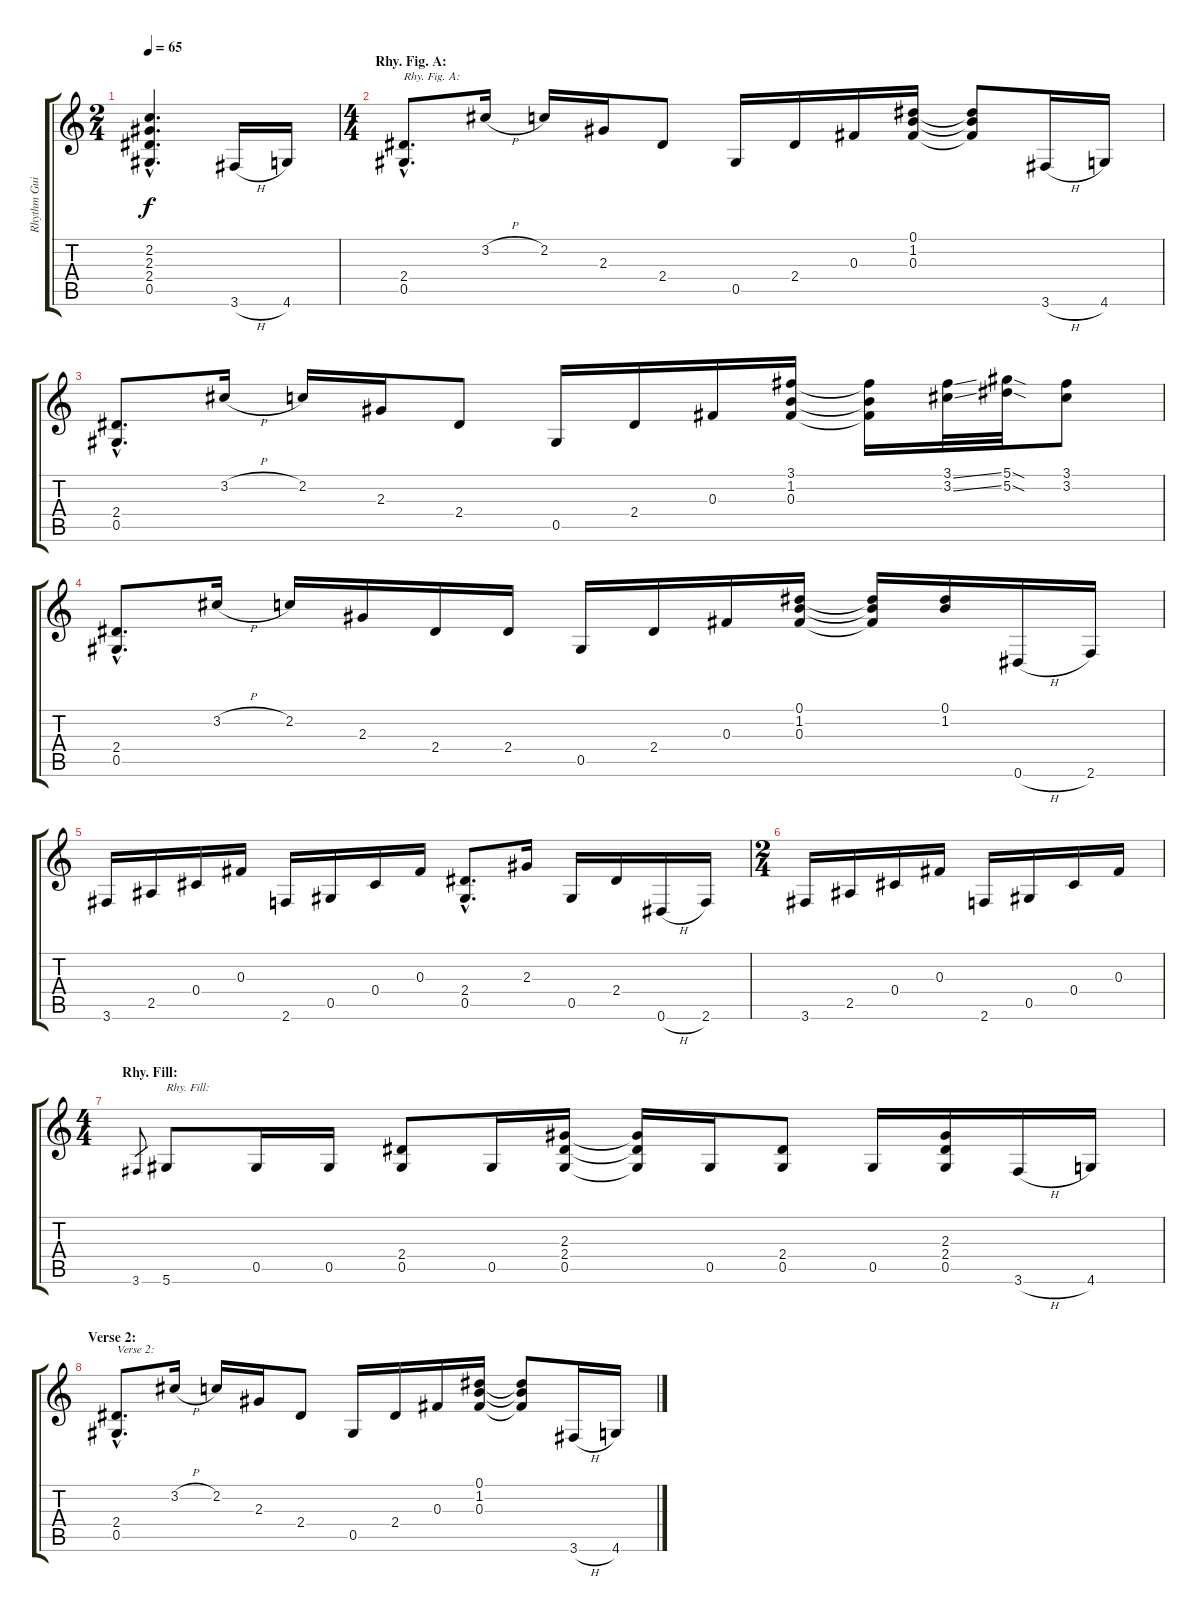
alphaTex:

\track ("Rhythm Guitar 1" "Rhythm Gui") {instrument overdrivenguitar}
\staff {score tabs}
\tuning (Eb4 Bb3 Gb3 Db3 Ab2 Eb2) {hide}
\ts (2 4)
\tempo 65
\clef g2
\ks c
(2.2{hac t} 2.3{hac t} 2.4{hac t} 0.5{hac t}).4{d dy f} 3.6{h}.16 4.6.16 |
\ts (4 4)
\section ("" "Rhy. Fig. A:")
(2.4{hac} 0.5{hac}).8{d txt "Rhy. Fig. A:"} 3.2{h}.16 2.2.16 2.3.16 2.4.8 0.5.16 2.4.16 0.3.16 (0.1 1.2 0.3).16 (0.1{t} 1.2{t} 0.3{t}).8 3.6{h}.16 4.6.16 |
(2.4{hac} 0.5{hac}).8{d} 3.2{h}.16 2.2.16 2.3.16 2.4.8 0.5.16 2.4.16 0.3.16 (3.1 1.2 0.3).16 (3.1{t} 1.2{t} 0.3{t}).16 (3.1{ss} 3.2{ss}).32 (5.1{sod} 5.2{sod}).32 (3.1 3.2).8 |
(2.4{hac} 0.5{hac}).8{d} 3.2{h}.16 2.2.16 2.3.16 2.4.16 2.4.16 0.5.16 2.4.16 0.3.16 (0.1 1.2 0.3).16 (0.1{t} 1.2{t} 0.3{t}).16 (0.1 1.2).16 0.6{h}.16 2.6.16 |
3.6.16 2.5.16 0.4.16 0.3.16 2.6.16 0.5.16 0.4.16 0.3.16 (2.4{hac} 0.5{hac}).8{d} 2.3.16 0.5.16 2.4.16 0.6{h}.16 2.6.16 |
\ts (2 4)
3.6.16 2.5.16 0.4.16 0.3.16 2.6.16 0.5.16 0.4.16 0.3.16 |
\ts (4 4)
\section ("" "Rhy. Fill:")
3.6.8{gr} 5.6.8{txt "Rhy. Fill:"} 0.5.16 0.5.16 (2.4 0.5).8 0.5.16 (2.3 2.4 0.5).16 (2.3{t} 2.4{t} 0.5{t}).16 0.5.16 (2.4 0.5).8 0.5.16 (2.3 2.4 0.5).16 3.6{h}.16 4.6.16 |
\section ("" "Verse 2:")
(2.4{hac} 0.5{hac}).8{d txt "Verse 2:"} 3.2{h}.16 2.2.16 2.3.16 2.4.8 0.5.16 2.4.16 0.3.16 (0.1 1.2 0.3).16 (0.1{t} 1.2{t} 0.3{t}).8 3.6{h}.16 4.6.16
